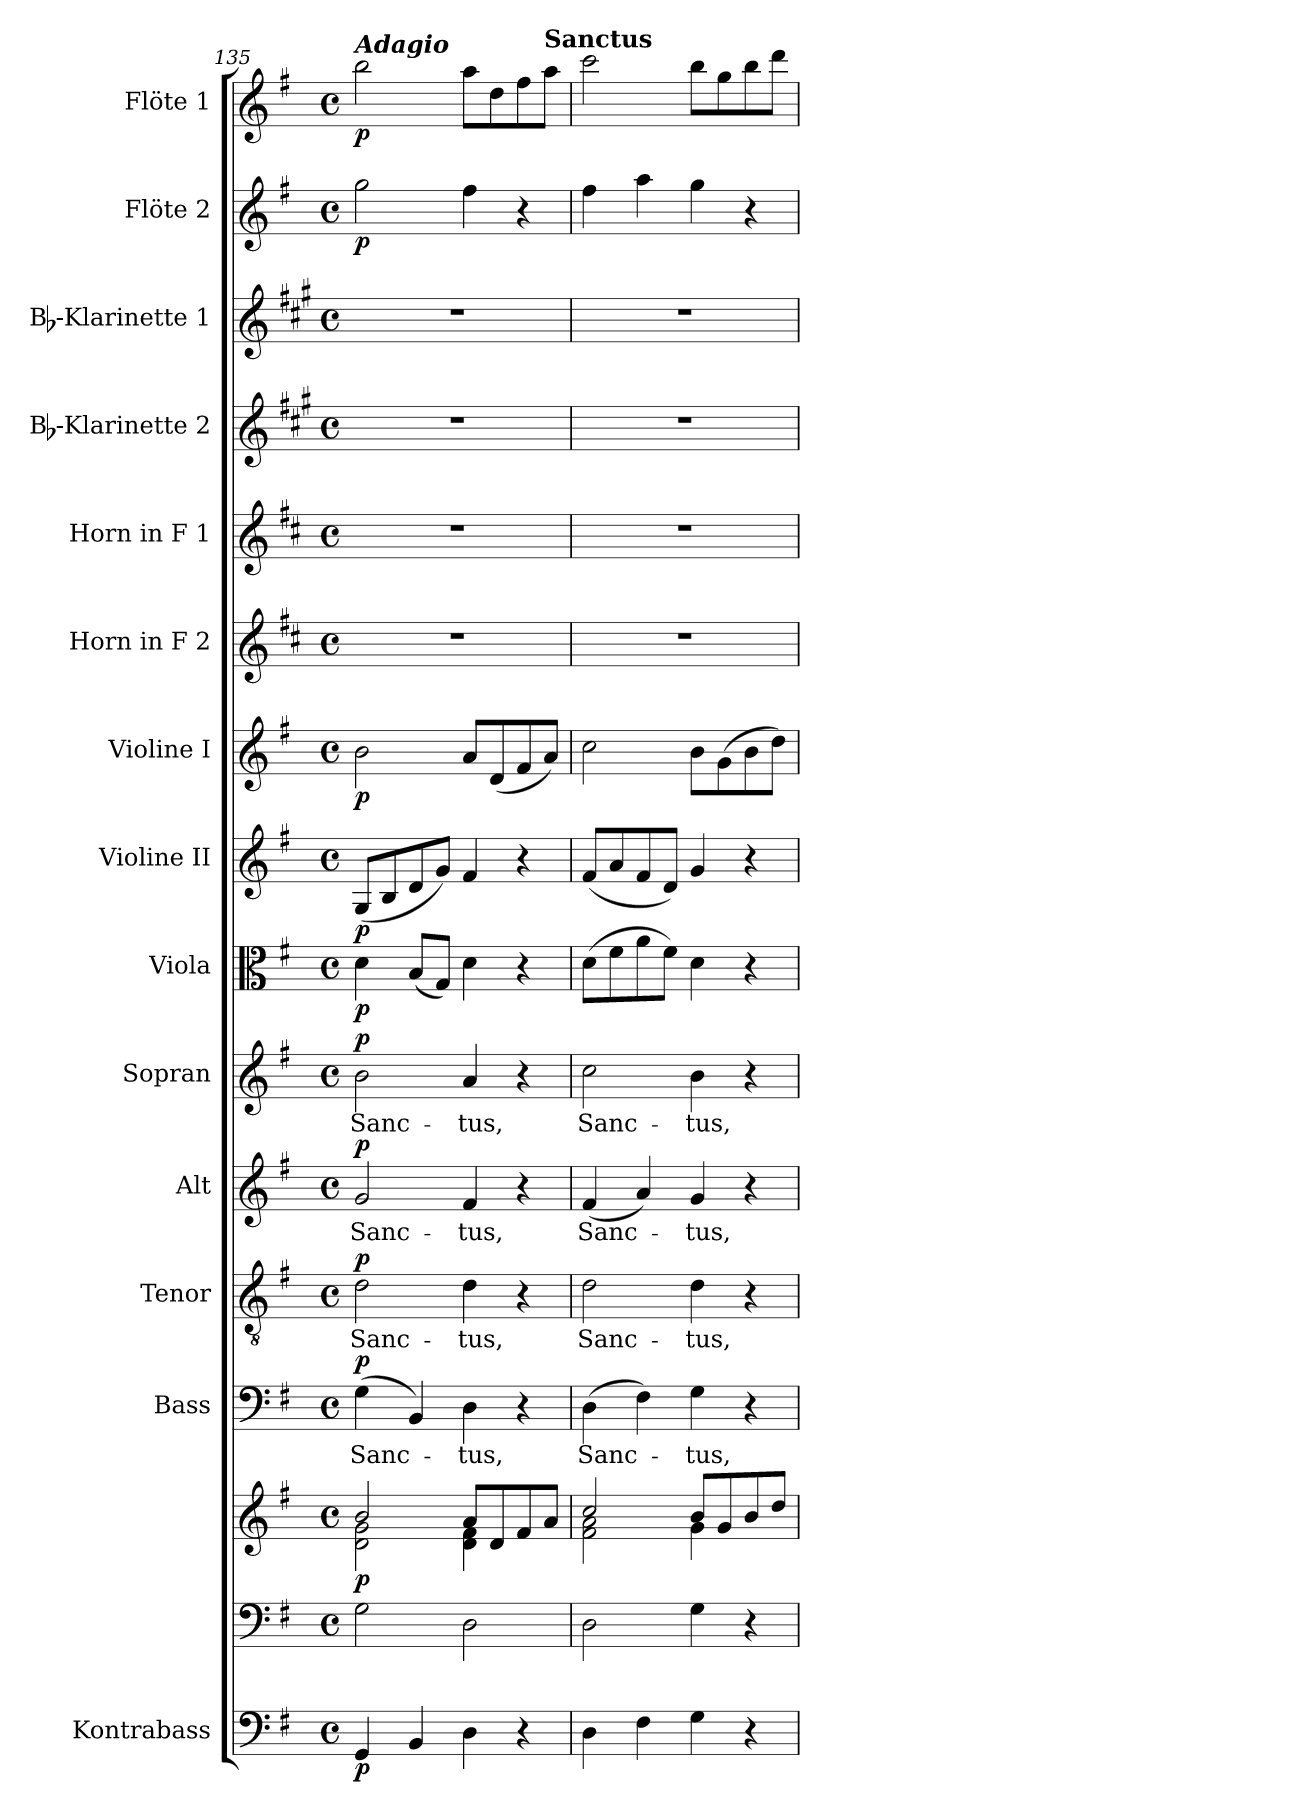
**kern	**dynam	**kern	**kern	**dynam	**kern	**text	**dynam	**kern	**text	**dynam	**kern	**text	**dynam	**kern	**text	**dynam	**kern	**dynam	**kern	**dynam	**kern	**dynam	**kern	**kern	**kern	**kern	**kern	**dynam	**kern	**dynam
*part15	*part15	*part14	*part14	*part14	*part13	*part13	*part13	*part12	*part12	*part12	*part11	*part11	*part11	*part10	*part10	*part10	*part9	*part9	*part8	*part8	*part7	*part7	*part6	*part5	*part4	*part3	*part2	*part2	*part1	*part1
*staff16	*staff16	*staff15	*staff14	*staff14/15	*staff13	*staff13	*staff13	*staff12	*staff12	*staff12	*staff11	*staff11	*staff11	*staff10	*staff10	*staff10	*staff9	*staff9	*staff8	*staff8	*staff7	*staff7	*staff6	*staff5	*staff4	*staff3	*staff2	*staff2	*staff1	*staff1
*I"Kontrabass	*	*	*	*	*I"Bass	*	*	*I"Tenor	*	*	*I"Alt	*	*	*I"Sopran	*	*	*I"Viola	*	*I"Violine II	*	*I"Violine I	*	*I"Horn in F 2	*I"Horn in F 1	*I"Bb-Klarinette 2	*I"Bb-Klarinette 1	*I"Flöte 2	*	*I"Flöte 1	*
*I'Kb.	*	*	*	*	*I'B.	*	*	*I'T.	*	*	*I'A.	*	*	*I'S.	*	*	*I'Vla.	*	*I'Vl. II	*	*I'Vl. I	*	*I'Horn 2	*I'Horn 1	*I'Bb Kl. 2	*I'Bb Kl. 1	*I'Fl. 2	*	*I'Fl. 1	*
!!LO:PB:g=z
*clefF4	*	*clefF4	*clefG2	*	*clefF4	*	*	*clefGv2	*	*	*clefG2	*	*	*clefG2	*	*	*clefC3	*	*clefG2	*	*clefG2	*	*clefG2	*clefG2	*clefG2	*clefG2	*clefG2	*	*clefG2	*
*ITrd7c12	*	*	*	*	*	*	*	*	*	*	*	*	*	*	*	*	*	*	*	*	*	*	*ITrd4c7	*ITrd4c7	*ITrd1c2	*ITrd1c2	*	*	*	*
*k[f#]	*	*k[f#]	*k[f#]	*	*k[f#]	*	*	*k[f#]	*	*	*k[f#]	*	*	*k[f#]	*	*	*k[f#]	*	*k[f#]	*	*k[f#]	*	*k[f#]	*k[f#]	*k[f#]	*k[f#]	*k[f#]	*	*k[f#]	*
*G:	*	*G:	*G:	*	*G:	*	*	*G:	*	*	*G:	*	*	*G:	*	*	*G:	*	*G:	*	*G:	*	*G:	*G:	*G:	*G:	*G:	*	*G:	*
*M4/4	*	*M4/4	*M4/4	*	*M4/4	*	*	*M4/4	*	*	*M4/4	*	*	*M4/4	*	*	*M4/4	*	*M4/4	*	*M4/4	*	*M4/4	*M4/4	*M4/4	*M4/4	*M4/4	*	*M4/4	*
*met(c)	*	*met(c)	*met(c)	*	*met(c)	*	*	*met(c)	*	*	*met(c)	*	*	*met(c)	*	*	*met(c)	*	*met(c)	*	*met(c)	*	*met(c)	*met(c)	*met(c)	*met(c)	*met(c)	*	*met(c)	*
=135	=135	=135	=135	=135	=135	=135	=135	=135	=135	=135	=135	=135	=135	=135	=135	=135	=135	=135	=135	=135	=135	=135	=135	=135	=135	=135	=135	=135	=135	=135
*	*	*	*^	*	*	*	*	*	*	*	*	*	*	*	*	*	*	*	*	*	*	*	*	*	*	*	*	*	*	*
!	!	!	!	!	!	!	!	!	!	!	!	!	!	!	!	!	!	!	!	!	!	!	!	!	!	!	!	!	!	!LO:TX:a:Bi:t=Adagio	!
!	!LO:DY:b	!	!	!	!LO:DY:b	!	!LO:LY:b	!LO:DY:a	!	!LO:LY:b	!LO:DY:a	!	!LO:LY:b	!LO:DY:a	!	!LO:LY:b	!LO:DY:a	!	!LO:DY:b	!	!LO:DY:b	!	!LO:DY:b	!	!	!	!	!	!LO:DY:b	!	!LO:DY:b
4GGG/	p	2G\	2b/	2d\ 2g\	p	(>4G\	Sanc-	p	2d\	Sanc-	p	2g/	Sanc-	p	2b\	Sanc-	p	4d\	p	(<8G/L	p	2b\	p	1r	1r	1r	1r	2gg\	p	2bb\	p
.	.	.	.	.	.	.	.	.	.	.	.	.	.	.	.	.	.	.	.	8B/	.	.	.	.	.	.	.	.	.	.	.
4BBB/	.	.	.	.	.	4BB/)	.	.	.	.	.	.	.	.	.	.	.	(<8B/L	.	8d/	.	.	.	.	.	.	.	.	.	.	.
.	.	.	.	.	.	.	.	.	.	.	.	.	.	.	.	.	.	8G/J)	.	8g/J)	.	.	.	.	.	.	.	.	.	.	.
!	!	!	!	!	!	!	!LO:LY:b	!	!	!LO:LY:b	!	!	!LO:LY:b	!	!	!LO:LY:b	!	!	!	!	!	!	!	!	!	!	!	!	!	!	!
4DD\	.	2D\	8a/L	4d\ 4f#\	.	4D\	-tus,	.	4d\	-tus,	.	4f#/	-tus,	.	4a/	-tus,	.	4d\	.	4f#/	.	8a/L	.	.	.	.	.	4ff#\	.	8aa\L	.
.	.	.	8d/	.	.	.	.	.	.	.	.	.	.	.	.	.	.	.	.	.	.	(<8d/	.	.	.	.	.	.	.	8dd\	.
4r	.	.	8f#/	4ryy	.	4r	.	.	4r	.	.	4r	.	.	4r	.	.	4r	.	4r	.	8f#/	.	.	.	.	.	4r	.	8ff#\	.
!	!	!	!	!	!	!	!	!	!	!	!	!	!	!	!	!	!	!	!	!	!	!	!	!	!	!	!	!	!	!LO:TX:a:B:t=Sanctus	!
.	.	.	8a/J	.	.	.	.	.	.	.	.	.	.	.	.	.	.	.	.	.	.	8a/J)	.	.	.	.	.	.	.	8aa\J	.
=136	=136	=136	=136	=136	=136	=136	=136	=136	=136	=136	=136	=136	=136	=136	=136	=136	=136	=136	=136	=136	=136	=136	=136	=136	=136	=136	=136	=136	=136	=136	=136
!	!	!	!	!	!	!	!LO:LY:b	!	!	!LO:LY:b	!	!	!LO:LY:b	!	!	!LO:LY:b	!	!	!	!	!	!	!	!	!	!	!	!	!	!	!
4DD\	.	2D\	2cc/	2f#\ 2a\	.	(>4D\	Sanc-	.	2d\	Sanc-	.	(<4f#/	Sanc-	.	2cc\	Sanc-	.	(>8d\L	.	(<8f#/L	.	2cc\	.	1r	1r	1r	1r	4ff#\	.	2ccc\	.
.	.	.	.	.	.	.	.	.	.	.	.	.	.	.	.	.	.	8f#\	.	8a/	.	.	.	.	.	.	.	.	.	.	.
4FF#\	.	.	.	.	.	4F#\)	.	.	.	.	.	4a/)	.	.	.	.	.	8a\	.	8f#/	.	.	.	.	.	.	.	4aa\	.	.	.
.	.	.	.	.	.	.	.	.	.	.	.	.	.	.	.	.	.	8f#\J)	.	8d/J)	.	.	.	.	.	.	.	.	.	.	.
!	!	!	!	!	!	!	!LO:LY:b	!	!	!LO:LY:b	!	!	!LO:LY:b	!	!	!LO:LY:b	!	!	!	!	!	!	!	!	!	!	!	!	!	!	!
4GG\	.	4G\	8b/L	4g\	.	4G\	-tus,	.	4d\	-tus,	.	4g/	-tus,	.	4b\	-tus,	.	4d\	.	4g/	.	8b\L	.	.	.	.	.	4gg\	.	8bb\L	.
.	.	.	8g/	.	.	.	.	.	.	.	.	.	.	.	.	.	.	.	.	.	.	(>8g\	.	.	.	.	.	.	.	8gg\	.
4r	.	4r	8b/	4ryy	.	4r	.	.	4r	.	.	4r	.	.	4r	.	.	4r	.	4r	.	8b\	.	.	.	.	.	4r	.	8bb\	.
.	.	.	8dd/J	.	.	.	.	.	.	.	.	.	.	.	.	.	.	.	.	.	.	8dd\J)	.	.	.	.	.	.	.	8ddd\J	.
*	*	*	*v	*v	*	*	*	*	*	*	*	*	*	*	*	*	*	*	*	*	*	*	*	*	*	*	*	*	*	*	*
=	=	=	=	=	=	=	=	=	=	=	=	=	=	=	=	=	=	=	=	=	=	=	=	=	=	=	=	=	=	=
*-	*-	*-	*-	*-	*-	*-	*-	*-	*-	*-	*-	*-	*-	*-	*-	*-	*-	*-	*-	*-	*-	*-	*-	*-	*-	*-	*-	*-	*-	*-
